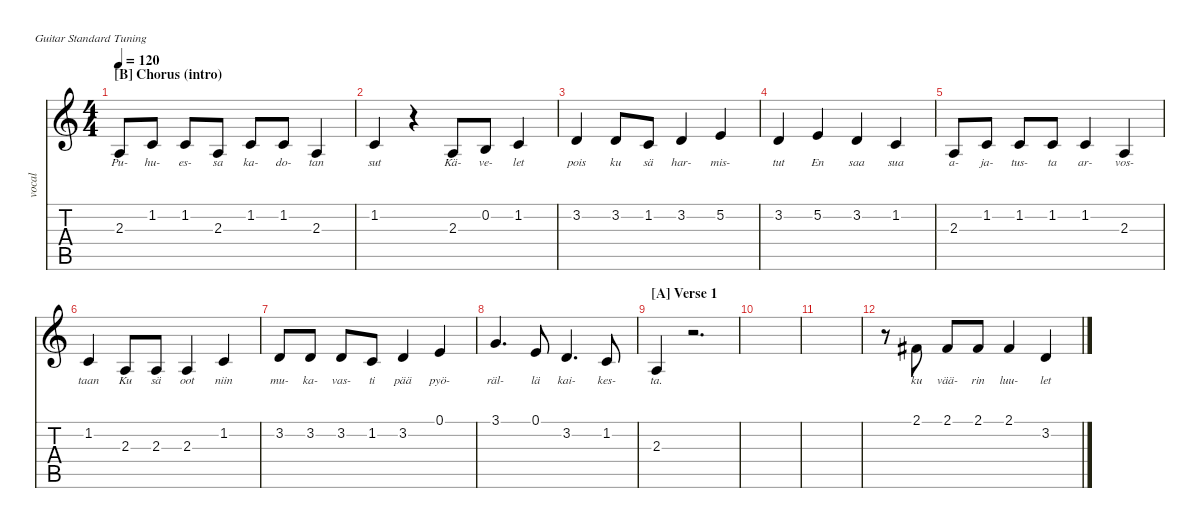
\defaultSystemsLayout 4
\hideDynamics
\bracketExtendMode nobrackets
\track ("Vocal" "vocal") {instrument lead6voice}
\staff {score tabs}
\tuning (E4 B3 G3 D3 A2 E2)
\ts (4 4)
\section ("B" "Chorus (intro)")
\tempo 120
\clef g2
\ks c
2.3.8{lyrics (0 "Pu-") lyrics (1 "") lyrics (2 "") lyrics (3 "") lyrics (4 "") dy mf instrument lead6voice beam Up} 1.2.8{lyrics (0 "hu-") lyrics (1 "") lyrics (2 "") lyrics (3 "") lyrics (4 "") beam Up} 1.2.8{lyrics (0 "es-") lyrics (1 "") lyrics (2 "") lyrics (3 "") lyrics (4 "") beam Up} 2.3.8{lyrics (0 "sa") lyrics (1 "") lyrics (2 "") lyrics (3 "") lyrics (4 "") beam Up} 1.2.8{lyrics (0 "ka-") lyrics (1 "") lyrics (2 "") lyrics (3 "") lyrics (4 "") beam Up} 1.2.8{lyrics (0 "do-") lyrics (1 "") lyrics (2 "") lyrics (3 "") lyrics (4 "") beam Up} 2.3.4{lyrics (0 "tan") lyrics (1 "") lyrics (2 "") lyrics (3 "") lyrics (4 "") beam Up} |
1.2.4{lyrics (0 "sut") lyrics (1 "") lyrics (2 "") lyrics (3 "") lyrics (4 "") beam Up} r.4{beam Down} 2.3.8{lyrics (0 "Kä-") lyrics (1 "") lyrics (2 "") lyrics (3 "") lyrics (4 "") beam Up} 0.2.8{lyrics (0 "ve-") lyrics (1 "") lyrics (2 "") lyrics (3 "") lyrics (4 "") beam Up} 1.2.4{lyrics (0 "let") lyrics (1 "") lyrics (2 "") lyrics (3 "") lyrics (4 "") beam Up} |
3.2.4{lyrics (0 "pois") lyrics (1 "") lyrics (2 "") lyrics (3 "") lyrics (4 "") beam Up} 3.2.8{lyrics (0 "ku") lyrics (1 "") lyrics (2 "") lyrics (3 "") lyrics (4 "") beam Up} 1.2.8{lyrics (0 "sä") lyrics (1 "") lyrics (2 "") lyrics (3 "") lyrics (4 "") beam Up} 3.2.4{lyrics (0 "har-") lyrics (1 "") lyrics (2 "") lyrics (3 "") lyrics (4 "") beam Up} 5.2.4{lyrics (0 "mis-") lyrics (1 "") lyrics (2 "") lyrics (3 "") lyrics (4 "") beam Up} |
3.2.4{lyrics (0 "tut") lyrics (1 "") lyrics (2 "") lyrics (3 "") lyrics (4 "") beam Up} 5.2.4{lyrics (0 "En") lyrics (1 "") lyrics (2 "") lyrics (3 "") lyrics (4 "") beam Up} 3.2.4{lyrics (0 "saa") lyrics (1 "") lyrics (2 "") lyrics (3 "") lyrics (4 "") beam Up} 1.2.4{lyrics (0 "sua") lyrics (1 "") lyrics (2 "") lyrics (3 "") lyrics (4 "") beam Up} |
2.3.8{lyrics (0 "a-") lyrics (1 "") lyrics (2 "") lyrics (3 "") lyrics (4 "") beam Up} 1.2.8{lyrics (0 "ja-") lyrics (1 "") lyrics (2 "") lyrics (3 "") lyrics (4 "") beam Up} 1.2.8{lyrics (0 "tus-") lyrics (1 "") lyrics (2 "") lyrics (3 "") lyrics (4 "") beam Up} 1.2.8{lyrics (0 "ta") lyrics (1 "") lyrics (2 "") lyrics (3 "") lyrics (4 "") beam Up} 1.2.4{lyrics (0 "ar-") lyrics (1 "") lyrics (2 "") lyrics (3 "") lyrics (4 "") beam Up} 2.3.4{lyrics (0 "vos-") lyrics (1 "") lyrics (2 "") lyrics (3 "") lyrics (4 "") beam Up} |
1.2.4{lyrics (0 "taan") lyrics (1 "") lyrics (2 "") lyrics (3 "") lyrics (4 "") beam Up} 2.3.8{lyrics (0 "Ku") lyrics (1 "") lyrics (2 "") lyrics (3 "") lyrics (4 "") beam Up} 2.3.8{lyrics (0 "sä") lyrics (1 "") lyrics (2 "") lyrics (3 "") lyrics (4 "") beam Up} 2.3.4{lyrics (0 "oot") lyrics (1 "") lyrics (2 "") lyrics (3 "") lyrics (4 "") beam Up} 1.2.4{lyrics (0 "niin") lyrics (1 "") lyrics (2 "") lyrics (3 "") lyrics (4 "") beam Up} |
3.2.8{lyrics (0 "mu-") lyrics (1 "") lyrics (2 "") lyrics (3 "") lyrics (4 "") beam Up} 3.2.8{lyrics (0 "ka-") lyrics (1 "") lyrics (2 "") lyrics (3 "") lyrics (4 "") beam Up} 3.2.8{lyrics (0 "vas-") lyrics (1 "") lyrics (2 "") lyrics (3 "") lyrics (4 "") beam Up} 1.2.8{lyrics (0 "ti") lyrics (1 "") lyrics (2 "") lyrics (3 "") lyrics (4 "") beam Up} 3.2.4{lyrics (0 "pää") lyrics (1 "") lyrics (2 "") lyrics (3 "") lyrics (4 "") beam Up} 0.1.4{lyrics (0 "pyö-") lyrics (1 "") lyrics (2 "") lyrics (3 "") lyrics (4 "") beam Up} |
3.1.4{d lyrics (0 "räl-") lyrics (1 "") lyrics (2 "") lyrics (3 "") lyrics (4 "") beam Up} 0.1.8{lyrics (0 "lä") lyrics (1 "") lyrics (2 "") lyrics (3 "") lyrics (4 "") beam Up} 3.2.4{d lyrics (0 "kai-") lyrics (1 "") lyrics (2 "") lyrics (3 "") lyrics (4 "") beam Up} 1.2.8{lyrics (0 "kes-") lyrics (1 "") lyrics (2 "") lyrics (3 "") lyrics (4 "") beam Up} |
\beaming (8 2 2 2 2)
\section ("A" "Verse 1")
2.3.4{lyrics (0 "ta.") lyrics (1 "") lyrics (2 "") lyrics (3 "") lyrics (4 "") beam Up} r.2{d beam Down} |
|
|
r.8{beam Down} 2.1{acc #}.8{lyrics (0 "ku") lyrics (1 "") lyrics (2 "") lyrics (3 "") lyrics (4 "") beam Up} 2.1{acc #}.8{lyrics (0 "vää-") lyrics (1 "") lyrics (2 "") lyrics (3 "") lyrics (4 "") beam Up} 2.1{acc #}.8{lyrics (0 "rin") lyrics (1 "") lyrics (2 "") lyrics (3 "") lyrics (4 "") beam Up} 2.1{acc #}.4{lyrics (0 "luu-") lyrics (1 "") lyrics (2 "") lyrics (3 "") lyrics (4 "") beam Up} 3.2.4{lyrics (0 "let") lyrics (1 "") lyrics (2 "") lyrics (3 "") lyrics (4 "") beam Up}
